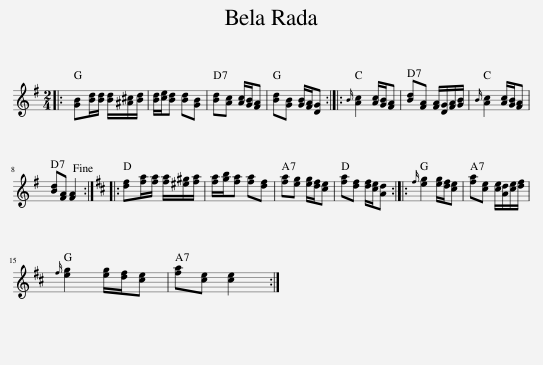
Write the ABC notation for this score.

X:1
L:1/8
M:2/4
I:linebreak $
K:G
V:1 treble
V:1
|: [GB][Bd]/[Bd]/ [Bd]/[^A^c]/[Bd]/ | [Bd]/[ce]/[Bd] [Bd][GB] | [Bd][Ac] [Ac]/[GB]/[FA] | [Bd][GB] [GB]/[FA]/[DG] ::{B} [Ac]2 [Ac]/[GB]/[FA] | %5
 [Bd][FA] [FA]/[DG]/[FA]/[GB]/ |{B} [Ac]2 [Ac]/[GB]/[FA] |$ [Bd][FA] [FA]2!fine! ::[K:D] [df][fa]/[fa]/ [fa]/[^e^g]/[fa]/ | [fa]/[gb]/[fa] [fa][df] | %10
 [fa][eg] [eg]/[df]/[ce] | [fa][df] [df]/[ce]/[Ad] ::{f} [eg]2 [eg]/[df]/[ce] | [fa][ce] [ce]/[Ad]/[ce]/[df]/ |${f} [eg]2 [eg]/[df]/[ce] | %15
 [fa][ce] [ce]2 :| %16
